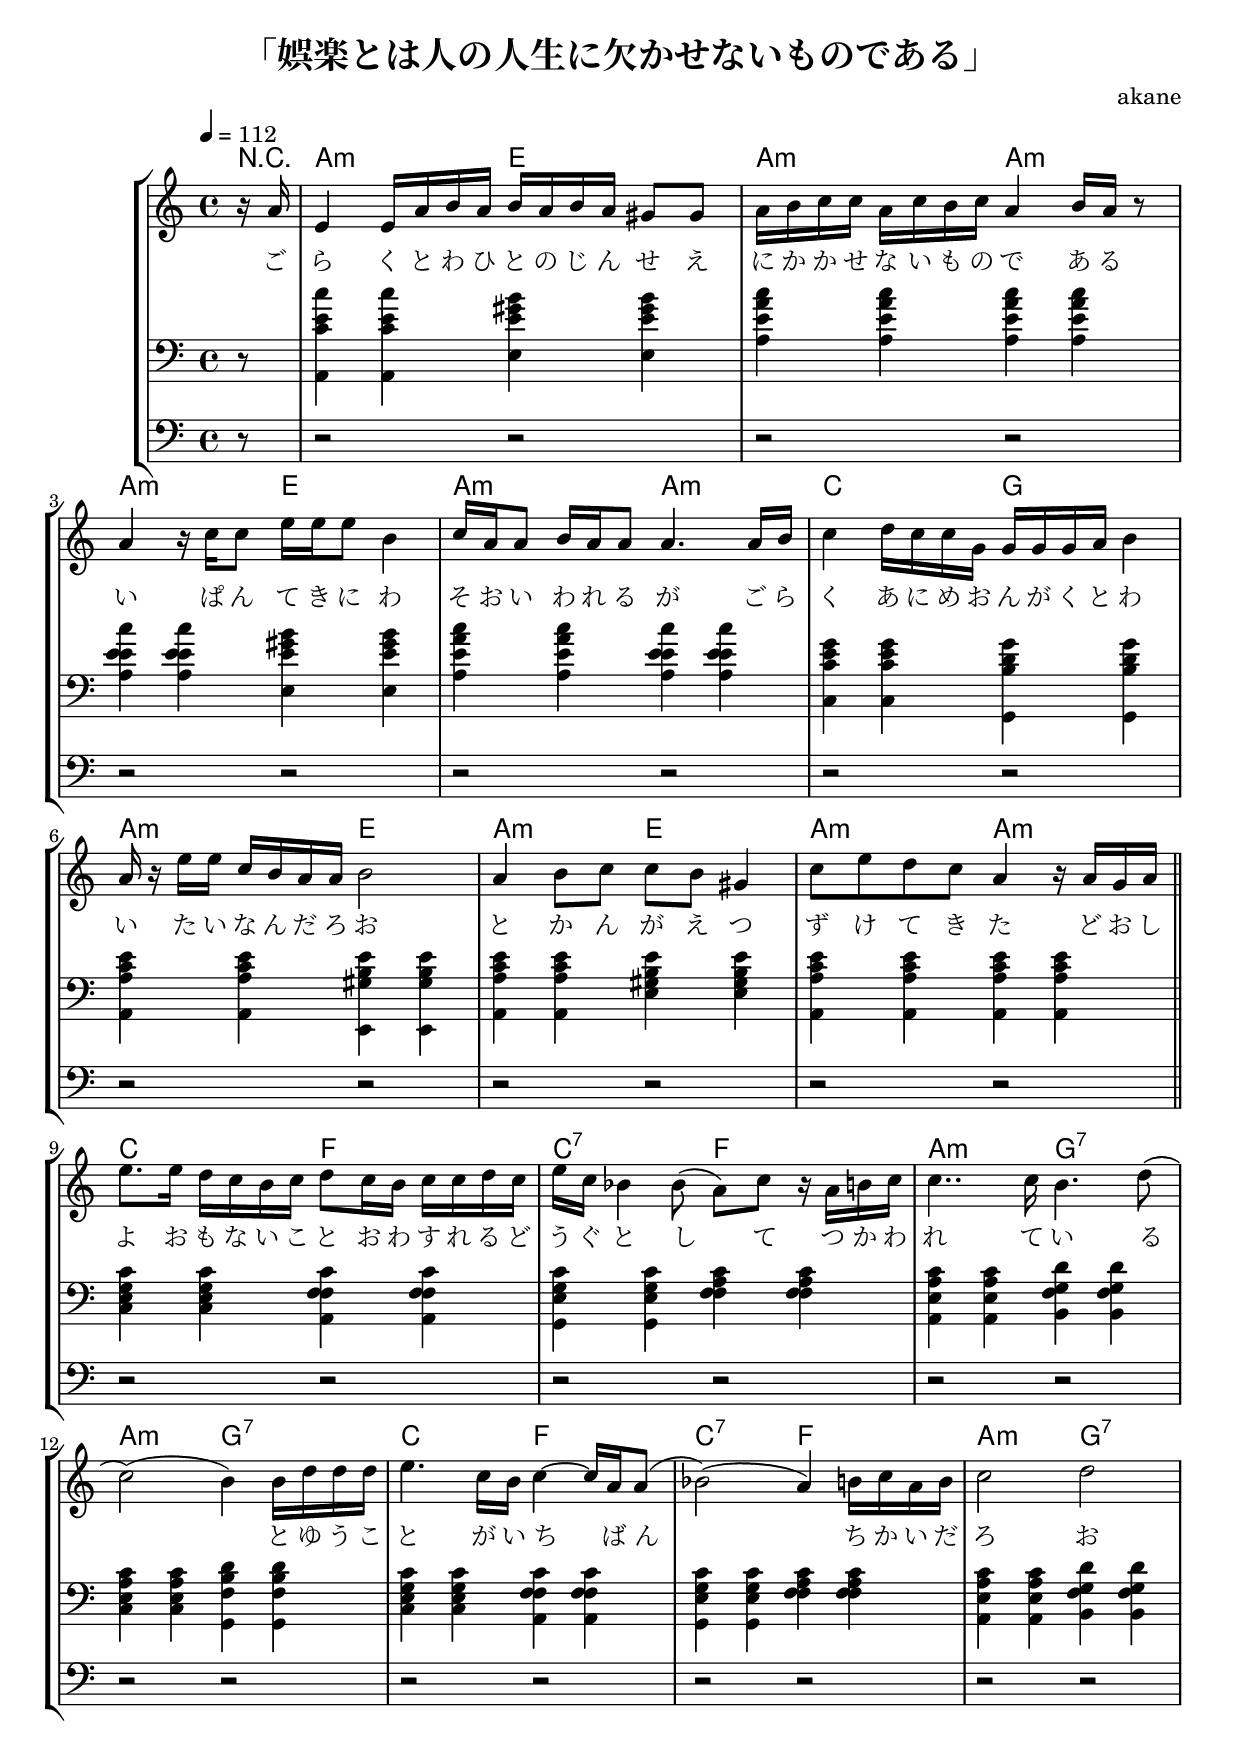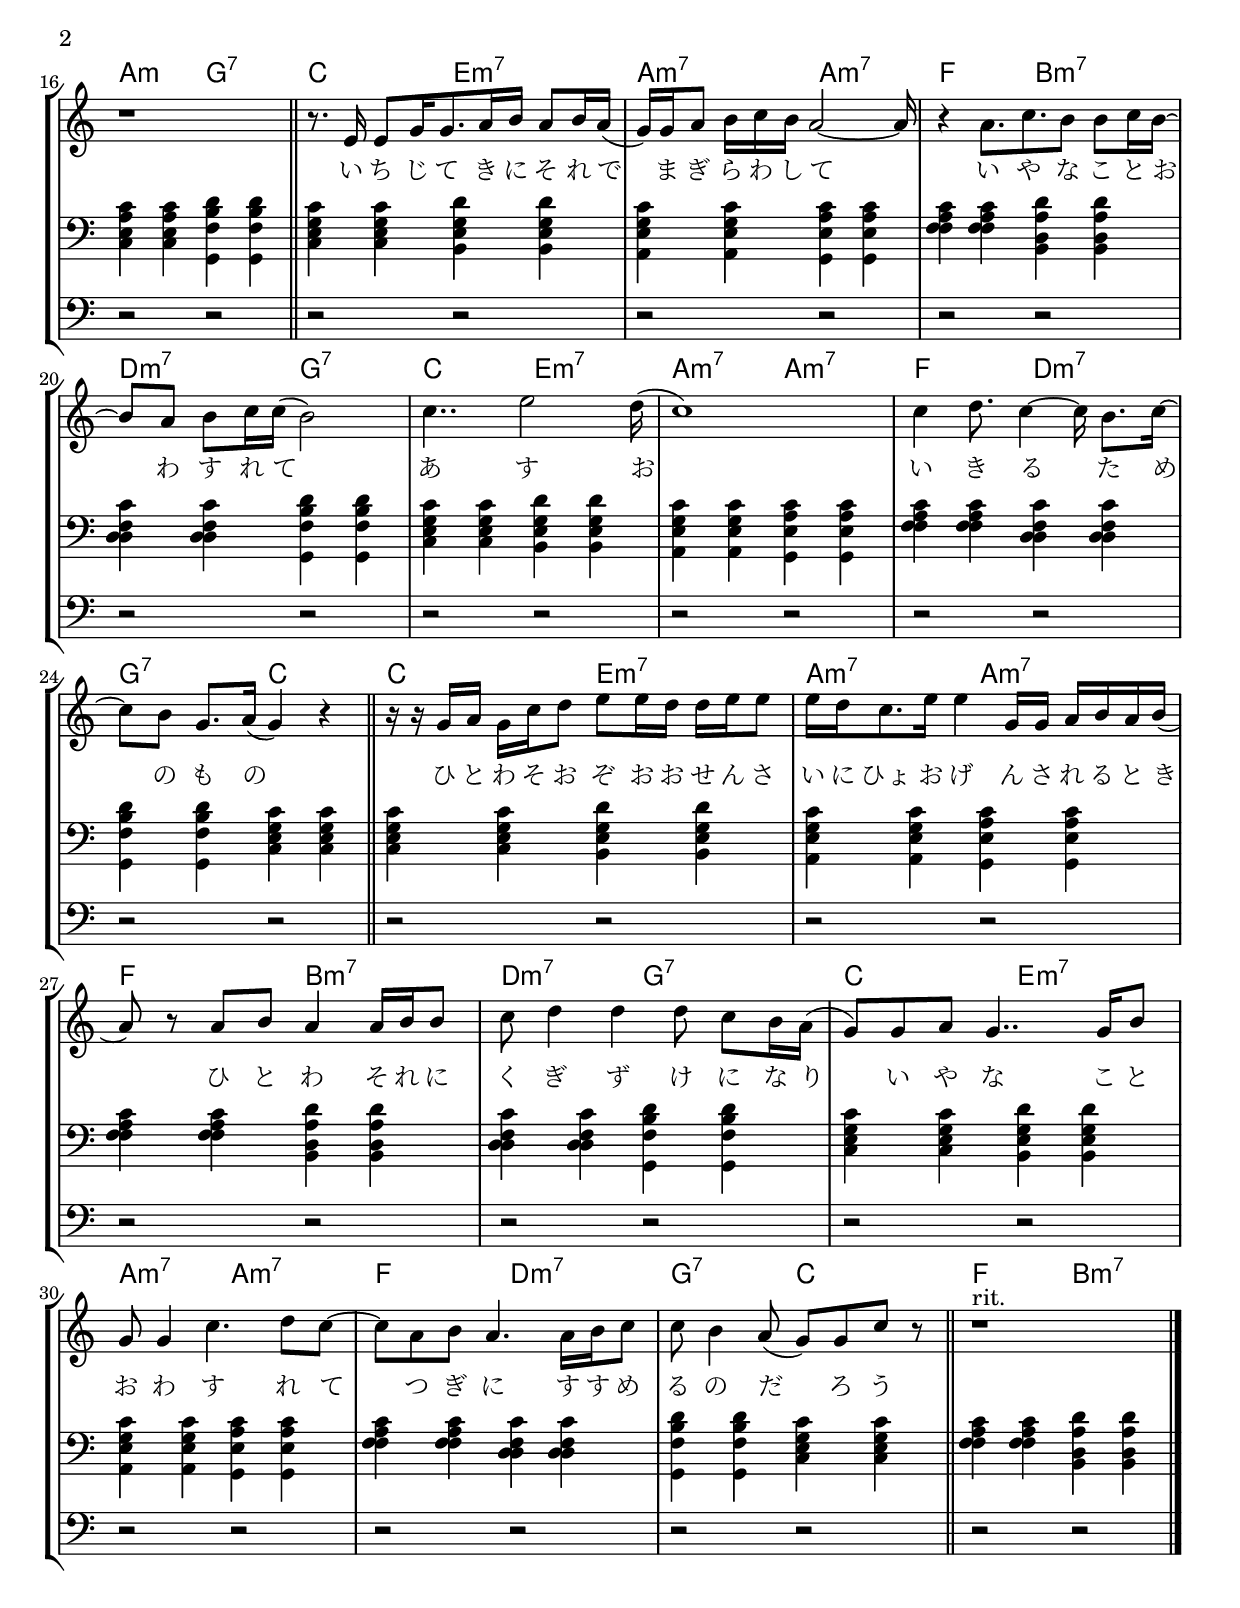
\version "2.12.1"

\header {
	title = \markup {「娯楽とは人の人生に欠かせないものである」}
	composer = \markup \center-column {akane}
}

harmony = \chordmode {
		r8a2:m e a:m a:m a:m e a:m a:m c g a:m e a:m e a:m a:m 

	c f c:7 f a:m g:7 a:m g:7 c f c:7 f a:m g:7 a:m g:7 

	c e:min7 a:min7 a:min7 f b:min7 d:min7 g:7 c e:min7 a:min7 a:min7 f d:min7 g:7 c 

	c e:min7 a:min7 a:min7 f b:min7 d:min7 g:7 c e:min7 a:min7 a:min7 f d:min7 g:7 c 

	f b:min7 
}

melody = {
	\set Staff.midiInstrument = #"fss0.32"
	\partial 8*1
		\key c \major
	\tempo 4 = 112
r16  a'16 
	e'4  e'16  a'16  b'16  a'16  b'16  a'16  b'16  a'16  gis'8  gis'8 
	a'16  b'16  c''16  c''16  a'16  c''16  b'16  c''16  a'4  b'16  a'16  r8 
	a'4  r16  c''16  c''8  e''16  e''16  e''8  b'4 
	c''16  a'16  a'8  b'16  a'16  a'8  a'4.  a'16  b'16 
	c''4  d''16  c''16  c''16  g'16  g'16  g'16  g'16  a'16  b'4 
	a'16  r16  e''16  e''16  c''16  b'16  a'16  a'16  b'2 
	a'4  b'8  c''8  c''8  b'8  gis'4 
	c''8  e''8  d''8  c''8  a'4  	\set Staff.midiInstrument = #"fss0.32"
	r16  a'16  g'16  a'16 
	e''8.  e''16  d''16  c''16  b'16  c''16  d''8  c''16  b'16  c''16  c''16  d''16  c''16 
	e''16  c''16  bes'4  bes'8  (a'8)  c''8  r16  a'16  b'16  c''16 
	c''4..  c''16  b'4.  d''8 
	(c''2)  (b'4)  b'16  d''16  d''16  d''16 
	e''4.  c''16  b'16  c''4~c''16  a'16  a'8 
	(bes'2)  (a'4)  b'16  c''16  a'16  b'16 
	c''2  d''2
	r1 	\set Staff.midiInstrument = #"fss0.32"
	 r8.  e'16  e'8  g'16  g'8.  a'16  b'16  a'8  b'16  a'16 
	(g'16)  g'16  a'8  b'16  c''16  b'16  a'2~a'16 
	r4  a'8.  c''8.  b'8  b'8  c''16  b'16~ 
	b'8  a'8  b'8  c''16  c''16  (b'2) 
	c''4..  e''2  d''16 
	(c''1) 
	c''4  d''8.  c''4~c''16  b'8.  c''16~ 
	c''8  b'8  g'8.  a'16  (g'4)  	r4 	\set Staff.midiInstrument = #"fss0.32"
	r16 r16  g'16  a'16  g'16  c''16  d''8  e''8  e''16  d''16  d''16  e''16  e''8 
	e''16  d''16  c''8.  e''16  e''4  g'16  g'16  a'16  b'16  a'16  b'16 
	(a'8)  r8  a'8  b'8  a'4  a'16  b'16  b'8 
	c''8  d''4  d''4  d''8  c''8  b'16  a'16 
	(g'8)  g'8  a'8  g'4..  g'16  b'8 
	g'8  g'4  c''4.  d''8  c''8~ 
	c''8  a'8  b'8  a'4.  a'16  b'16  c''8 
	c''8  b'4  a'8  (g'8)  g'8  c''8  	r8 	r1^"rit." \bar "|."
}

words = \lyricmode {
	ご  ら  く  と  わ  ひ  と  の  じ  ん  せ  え  に  か  か  せ  な  い  も  の  で  あ  る  い  ぱ  ん  て  き  に  わ  そ  お  い  わ  れ  る  が  ご  ら  く  あ  に  め  お  ん  が  く  と  わ  い  た  い  な  ん  だ  ろ  お  と  か  ん  が  え  つ  ず  け  て  き  た  
	ど  お  し  よ  お  も  な  い  こ  と  お  わ  す  れ  る  ど  う  ぐ  と  し  て  つ  か  わ  れ  て  い  る  と  ゆ  う  こ  と  が  い  ち  ば  ん  ち  か  い  だ  ろ  お  
	い  ち  じ  て  き  に  そ  れ  で  ま  ぎ  ら  わ  し  て  い  や  な  こ  と  お  わ  す  れ  て  あ  す  お  い  き  る  た  め  の  も  の  
	ひ  と  わ  そ  お  ぞ  お  お  せ  ん  さ  い  に  ひょ  お  げ  ん  さ  れ  る  と  き  ひ  と  わ  そ  れ  に  く  ぎ  ず  け  に  な  り  い  や  な  こ  と  お  わ  す  れ  て  つ  ぎ  に  す  す  め  る  の  だ  ろ  う  
	
}

tempochange = {
	\tempo 4 = 112
	r1 | r1 | r1 | r1 | r1 | r1 | r1 | r1 \bar "||"
	\tempo 4 = 112
	r1 | r1 | r1 | r1 | r1 | r1 | r1 | r1 \bar "||"
	\tempo 4 = 112
	r1 | r1 | r1 | r1 | r1 | r1 | r1 | r1 \bar "||"
	\tempo 4 = 112
	r1 | r1 | r1 | r1 | r1 | r1 | r1 | r1 \bar "||"
	\tempo 4 = 112
	\tempo 4 = 84 r2 \tempo 4 = 74 r2 \bar "|."
}

mainacc = {
	\clef bass
	\set Staff.midiInstrument = #"Acoustic grand"
	\key c \major
	\tempo 4 = 112
	\partial 8*1
	r8	<a, e' c' c''>4 <a, e' c' c''>4
	<e e' gis' b'>4 <e e' gis' b'>4
	<a e' a' c''>4 <a e' a' c''>4
	<a e' a' c''>4 <a e' a' c''>4
	<a e' e' c''>4 <a e' e' c''>4
	<e e' gis' b'>4 <e e' gis' b'>4
	<a e' a' c''>4 <a e' a' c''>4
	<a e' e' c''>4 <a e' e' c''>4
	<c c' e' g'>4 <c c' e' g'>4
	<g, b d' g'>4 <g, b d' g'>4
	<a, a c' e'>4 <a, a c' e'>4
	<e, gis b e'>4 <e, gis b e'>4
	<a, a c' e'>4 <a, a c' e'>4
	<e gis b e'>4 <e gis b e'>4
	<a, a c' e'>4 <a, a c' e'>4
	<a, a c' e'>4 <a, a c' e'>4
	\bar "||"

	\set Staff.midiInstrument = #"Acoustic grand"
	<c e g c'>4 <c e g c'>4
	<a, f f c'>4 <a, f f c'>4
	<g, e g c'>4 <g, e g c'>4
	<f f a c'>4 <f f a c'>4
	<a, e a c'>4 <a, e a c'>4
	<b, f g d'>4 <b, f g d'>4
	<c e a c'>4 <c e a c'>4
	<g, f b d'>4 <g, f b d'>4
	<c e g c'>4 <c e g c'>4
	<a, f f c'>4 <a, f f c'>4
	<g, e g c'>4 <g, e g c'>4
	<f f a c'>4 <f f a c'>4
	<a, e a c'>4 <a, e a c'>4
	<b, f g d'>4 <b, f g d'>4
	<c e a c'>4 <c e a c'>4
	<g, f b d'>4 <g, f b d'>4
	\bar "||"

	\set Staff.midiInstrument = #"Acoustic grand"
	<c e g c'>4 <c e g c'>4
	<b, e g d'>4 <b, e g d'>4
	<a, e g c'>4 <a, e g c'>4
	<g, e a c'>4 <g, e a c'>4
	<f f a c'>4 <f f a c'>4
	<b, d a d'>4 <b, d a d'>4
	<d d f c'>4 <d d f c'>4
	<g, f b d'>4 <g, f b d'>4
	<c e g c'>4 <c e g c'>4
	<b, e g d'>4 <b, e g d'>4
	<a, e g c'>4 <a, e g c'>4
	<g, e a c'>4 <g, e a c'>4
	<f f a c'>4 <f f a c'>4
	<d d f c'>4 <d d f c'>4
	<g, f b d'>4 <g, f b d'>4
	<c e g c'>4 <c e g c'>4
	\bar "||"

	\set Staff.midiInstrument = #"Acoustic grand"
	<c e g c'>4 <c e g c'>4
	<b, e g d'>4 <b, e g d'>4
	<a, e g c'>4 <a, e g c'>4
	<g, e a c'>4 <g, e a c'>4
	<f f a c'>4 <f f a c'>4
	<b, d a d'>4 <b, d a d'>4
	<d d f c'>4 <d d f c'>4
	<g, f b d'>4 <g, f b d'>4
	<c e g c'>4 <c e g c'>4
	<b, e g d'>4 <b, e g d'>4
	<a, e g c'>4 <a, e g c'>4
	<g, e a c'>4 <g, e a c'>4
	<f f a c'>4 <f f a c'>4
	<d d f c'>4 <d d f c'>4
	<g, f b d'>4 <g, f b d'>4
	<c e g c'>4 <c e g c'>4
	\bar "||"

	\set Staff.midiInstrument = #"Acoustic grand"
	<f f a c'>4 <f f a c'>4
	<b, d a d'>4 <b, d a d'>4
	\bar "|."
}

subacc = {
	\clef bass
	\set Staff.midiInstrument = #"Acoustic grand"
	\key c \major
	\tempo 4 = 112
	\partial 8*1
	r8	r2
	r2
	r2
	r2
	r2
	r2
	r2
	r2
	r2
	r2
	r2
	r2
	r2
	r2
	r2
	r2
	\bar "||"

	\set Staff.midiInstrument = #"Acoustic grand"
	r2
	r2
	r2
	r2
	r2
	r2
	r2
	r2
	r2
	r2
	r2
	r2
	r2
	r2
	r2
	r2
	\bar "||"

	\set Staff.midiInstrument = #"Acoustic grand"
	r2
	r2
	r2
	r2
	r2
	r2
	r2
	r2
	r2
	r2
	r2
	r2
	r2
	r2
	r2
	r2
	\bar "||"

	\set Staff.midiInstrument = #"Acoustic grand"
	r2
	r2
	r2
	r2
	r2
	r2
	r2
	r2
	r2
	r2
	r2
	r2
	r2
	r2
	r2
	r2
	\bar "||"

	\set Staff.midiInstrument = #"Acoustic grand"
	r2
	r2
	\bar "|."
}

percA = {
	\drummode {
	\partial 8*1
	r8	\times 16/12{ hh8. hh8. hh8. hh8. } |\times 16/12{ hh8. hh8. hh8. hh8. } |\times 16/12{ hh8. hh8. hh8. hh8. } |\times 16/12{ hh8. hh8. hh8. hh8. } |\times 16/12{ hh8. hh8. hh8. hh8. } |\times 16/12{ hh8. hh8. hh8. hh8. } |\times 16/12{ hh8. hh8. hh8. hh8. } |\times 16/12{ r8. hh4 hh8 hh8. } \bar "||"
	\times 16/12{ hh8. hh8. hh8. hh8. } |\times 16/12{ hh8. hh8. hh8. hh8. } |\times 16/12{ hh8. hh8. hh8. hh8. } |\times 16/12{ hh8. hh8. hh8. hh8. } |\times 16/12{ hh8. hh8. hh8. hh8. } |\times 16/12{ hh8. hh8. hh8. hh8. } |\times 16/12{ hh8. hh8. hh8. hh8. } |\times 16/12{ r8. hh4 hh8 hh8. } \bar "||"
	\times 16/12{ hh8. hh8. hh8. hh8. } |\times 16/12{ hh8. hh8. hh8. hh8. } |\times 16/12{ hh8. hh8. hh8. hh8. } |\times 16/12{ hh8. hh8. hh8. hh8. } |\times 16/12{ hh8. hh8. hh8. hh8. } |\times 16/12{ hh8. hh8. hh8. hh8. } |\times 16/12{ hh8. hh8. hh8. hh8. } |\times 16/12{ r8. hh4 hh8 hh8. } \bar "||"
	\times 16/12{ hh8. hh8. hh8. hh8. } |\times 16/12{ hh8. hh8. hh8. hh8. } |\times 16/12{ hh8. hh8. hh8. hh8. } |\times 16/12{ hh8. hh8. hh8. hh8. } |\times 16/12{ hh8. hh8. hh8. hh8. } |\times 16/12{ hh8. hh8. hh8. hh8. } |\times 16/12{ hh8. hh8. hh8. hh8. } |\times 16/12{ r8. hh4 hh8 hh8. } \bar "||"
	\times 16/12{ r8. hh4 hh8 hh8. } \bar "|."
	}
}

percB = {
	\drummode {
	\partial 8*1
	r8	\times 16/12{ r8. sn4. sn8. } |\times 16/12{ r8. sn4. sn8 sn16 } |\times 16/12{ r8. sn4. sn8. } |\times 16/12{ r8. sn4. sn8 sn16 } |\times 16/12{ r8. sn4. sn8. } |\times 16/12{ r8. sn4. sn8 sn16 } |\times 16/12{ r8. sn4. sn8. } |\times 16/12{ sn16 sn4 r16 sn8 sn4 } \bar "||"
	\times 16/12{ r8. sn4. sn8. } |\times 16/12{ r8. sn4. sn8 sn16 } |\times 16/12{ r8. sn4. sn8. } |\times 16/12{ r8. sn4. sn8 sn16 } |\times 16/12{ r8. sn4. sn8. } |\times 16/12{ r8. sn4. sn8 sn16 } |\times 16/12{ r8. sn4. sn8. } |\times 16/12{ sn16 sn4 r16 sn8 sn4 } \bar "||"
	\times 16/12{ r8. sn4. sn8. } |\times 16/12{ r8. sn4. sn8 sn16 } |\times 16/12{ r8. sn4. sn8. } |\times 16/12{ r8. sn4. sn8 sn16 } |\times 16/12{ r8. sn4. sn8. } |\times 16/12{ r8. sn4. sn8 sn16 } |\times 16/12{ r8. sn4. sn8. } |\times 16/12{ sn16 sn4 r16 sn8 sn4 } \bar "||"
	\times 16/12{ r8. sn4. sn8. } |\times 16/12{ r8. sn4. sn8 sn16 } |\times 16/12{ r8. sn4. sn8. } |\times 16/12{ r8. sn4. sn8 sn16 } |\times 16/12{ r8. sn4. sn8. } |\times 16/12{ r8. sn4. sn8 sn16 } |\times 16/12{ r8. sn4. sn8. } |\times 16/12{ sn16 sn4 r16 sn8 sn4 } \bar "||"
	\times 16/12{ sn16 sn4 r16 sn8 sn4 } \bar "|."
	}
}

percC = {
	\drummode {
	\partial 8*1
	r8	\times 16/12{ bd4 r16 bd16 bd4. } |\times 16/12{ bd4 r16 bd16 bd4. } |\times 16/12{ bd4 r16 bd16 bd4. } |\times 16/12{ bd4 r16 bd16 bd4. } |\times 16/12{ bd4 r16 bd16 bd4. } |\times 16/12{ bd4 r16 bd16 bd4. } |\times 16/12{ bd4 r16 bd16 bd4. } |\times 16/12{ r8 bd16 bd8 bd16 bd8 bd16 bd8 bd16 } \bar "||"
	\times 16/12{ bd4 r16 bd16 bd4. } |\times 16/12{ bd4 r16 bd16 bd4. } |\times 16/12{ bd4 r16 bd16 bd4. } |\times 16/12{ bd4 r16 bd16 bd4. } |\times 16/12{ bd4 r16 bd16 bd4. } |\times 16/12{ bd4 r16 bd16 bd4. } |\times 16/12{ bd4 r16 bd16 bd4. } |\times 16/12{ r8 bd16 bd8 bd16 bd8 bd16 bd8 bd16 } \bar "||"
	\times 16/12{ bd4 r16 bd16 bd4. } |\times 16/12{ bd4 r16 bd16 bd4. } |\times 16/12{ bd4 r16 bd16 bd4. } |\times 16/12{ bd4 r16 bd16 bd4. } |\times 16/12{ bd4 r16 bd16 bd4. } |\times 16/12{ bd4 r16 bd16 bd4. } |\times 16/12{ bd4 r16 bd16 bd4. } |\times 16/12{ r8 bd16 bd8 bd16 bd8 bd16 bd8 bd16 } \bar "||"
	\times 16/12{ bd4 r16 bd16 bd4. } |\times 16/12{ bd4 r16 bd16 bd4. } |\times 16/12{ bd4 r16 bd16 bd4. } |\times 16/12{ bd4 r16 bd16 bd4. } |\times 16/12{ bd4 r16 bd16 bd4. } |\times 16/12{ bd4 r16 bd16 bd4. } |\times 16/12{ bd4 r16 bd16 bd4. } |\times 16/12{ r8 bd16 bd8 bd16 bd8 bd16 bd8 bd16 } \bar "||"
	\times 16/12{ r8 bd16 bd8 bd16 bd8 bd16 bd8 bd16 } \bar "|."
	}
}

percD = {
	\drummode {
	\partial 8*1
	r8	\times 16/12{ r8 hhp8. hhp8. hhp8. hhp16 } |\times 16/12{ r8 hhp8. hhp8. hhp8. hhp16 } |\times 16/12{ r8 hhp8. hhp8. hhp8. hhp16 } |\times 16/12{ r8 hhp8. hhp8. hhp8. hhp16 } |\times 16/12{ r8 hhp8. hhp8. hhp8. hhp16 } |\times 16/12{ r8 hhp8. hhp8. hhp8. hhp16 } |\times 16/12{ r8 hhp8. hhp8. hhp8. hhp16 } |\times 16/12{ r4 r16 hhp4 r16 hhp8 } \bar "||"
	\times 16/12{ r8 hhp8. hhp8. hhp8. hhp16 } |\times 16/12{ r8 hhp8. hhp8. hhp8. hhp16 } |\times 16/12{ r8 hhp8. hhp8. hhp8. hhp16 } |\times 16/12{ r8 hhp8. hhp8. hhp8. hhp16 } |\times 16/12{ r8 hhp8. hhp8. hhp8. hhp16 } |\times 16/12{ r8 hhp8. hhp8. hhp8. hhp16 } |\times 16/12{ r8 hhp8. hhp8. hhp8. hhp16 } |\times 16/12{ r4 r16 hhp4 r16 hhp8 } \bar "||"
	\times 16/12{ r8 hhp8. hhp8. hhp8. hhp16 } |\times 16/12{ r8 hhp8. hhp8. hhp8. hhp16 } |\times 16/12{ r8 hhp8. hhp8. hhp8. hhp16 } |\times 16/12{ r8 hhp8. hhp8. hhp8. hhp16 } |\times 16/12{ r8 hhp8. hhp8. hhp8. hhp16 } |\times 16/12{ r8 hhp8. hhp8. hhp8. hhp16 } |\times 16/12{ r8 hhp8. hhp8. hhp8. hhp16 } |\times 16/12{ r4 r16 hhp4 r16 hhp8 } \bar "||"
	\times 16/12{ r8 hhp8. hhp8. hhp8. hhp16 } |\times 16/12{ r8 hhp8. hhp8. hhp8. hhp16 } |\times 16/12{ r8 hhp8. hhp8. hhp8. hhp16 } |\times 16/12{ r8 hhp8. hhp8. hhp8. hhp16 } |\times 16/12{ r8 hhp8. hhp8. hhp8. hhp16 } |\times 16/12{ r8 hhp8. hhp8. hhp8. hhp16 } |\times 16/12{ r8 hhp8. hhp8. hhp8. hhp16 } |\times 16/12{ r4 r16 hhp4 r16 hhp8 } \bar "||"
	\times 16/12{ r4 r16 hhp4 r16 hhp8 } \bar "|."
	}
}

percE = {
	\drummode {
	\partial 8*1
	r8	\times 16/12{ r2. } |r1 |r1 |r1 |\times 16/12{ r2. } |r1 |r1 |\times 16/12{ r2 r8. hho16 } \bar "||"
	\times 16/12{ r2. } |r1 |r1 |r1 |\times 16/12{ r2. } |r1 |r1 |\times 16/12{ r2 r8. hho16 } \bar "||"
	\times 16/12{ r2. } |r1 |r1 |r1 |\times 16/12{ r2. } |r1 |r1 |\times 16/12{ r2 r8. hho16 } \bar "||"
	\times 16/12{ r2. } |r1 |r1 |r1 |\times 16/12{ r2. } |r1 |r1 |\times 16/12{ r2 r8. hho16 } \bar "||"
	\times 16/12{ r2 r8. hho16 } \bar "|."
	}
}

\score {
	<<
		\new StaffGroup <<
			\new ChordNames {\harmony}
			\new Voice = "melody" {\melody}
			\new Lyrics \lyricsto "melody" \words
			\new Staff = "mainacc" {\mainacc}
			\new Staff = "subacc" {\subacc}
		>>
	>>
	\layout { }
}
